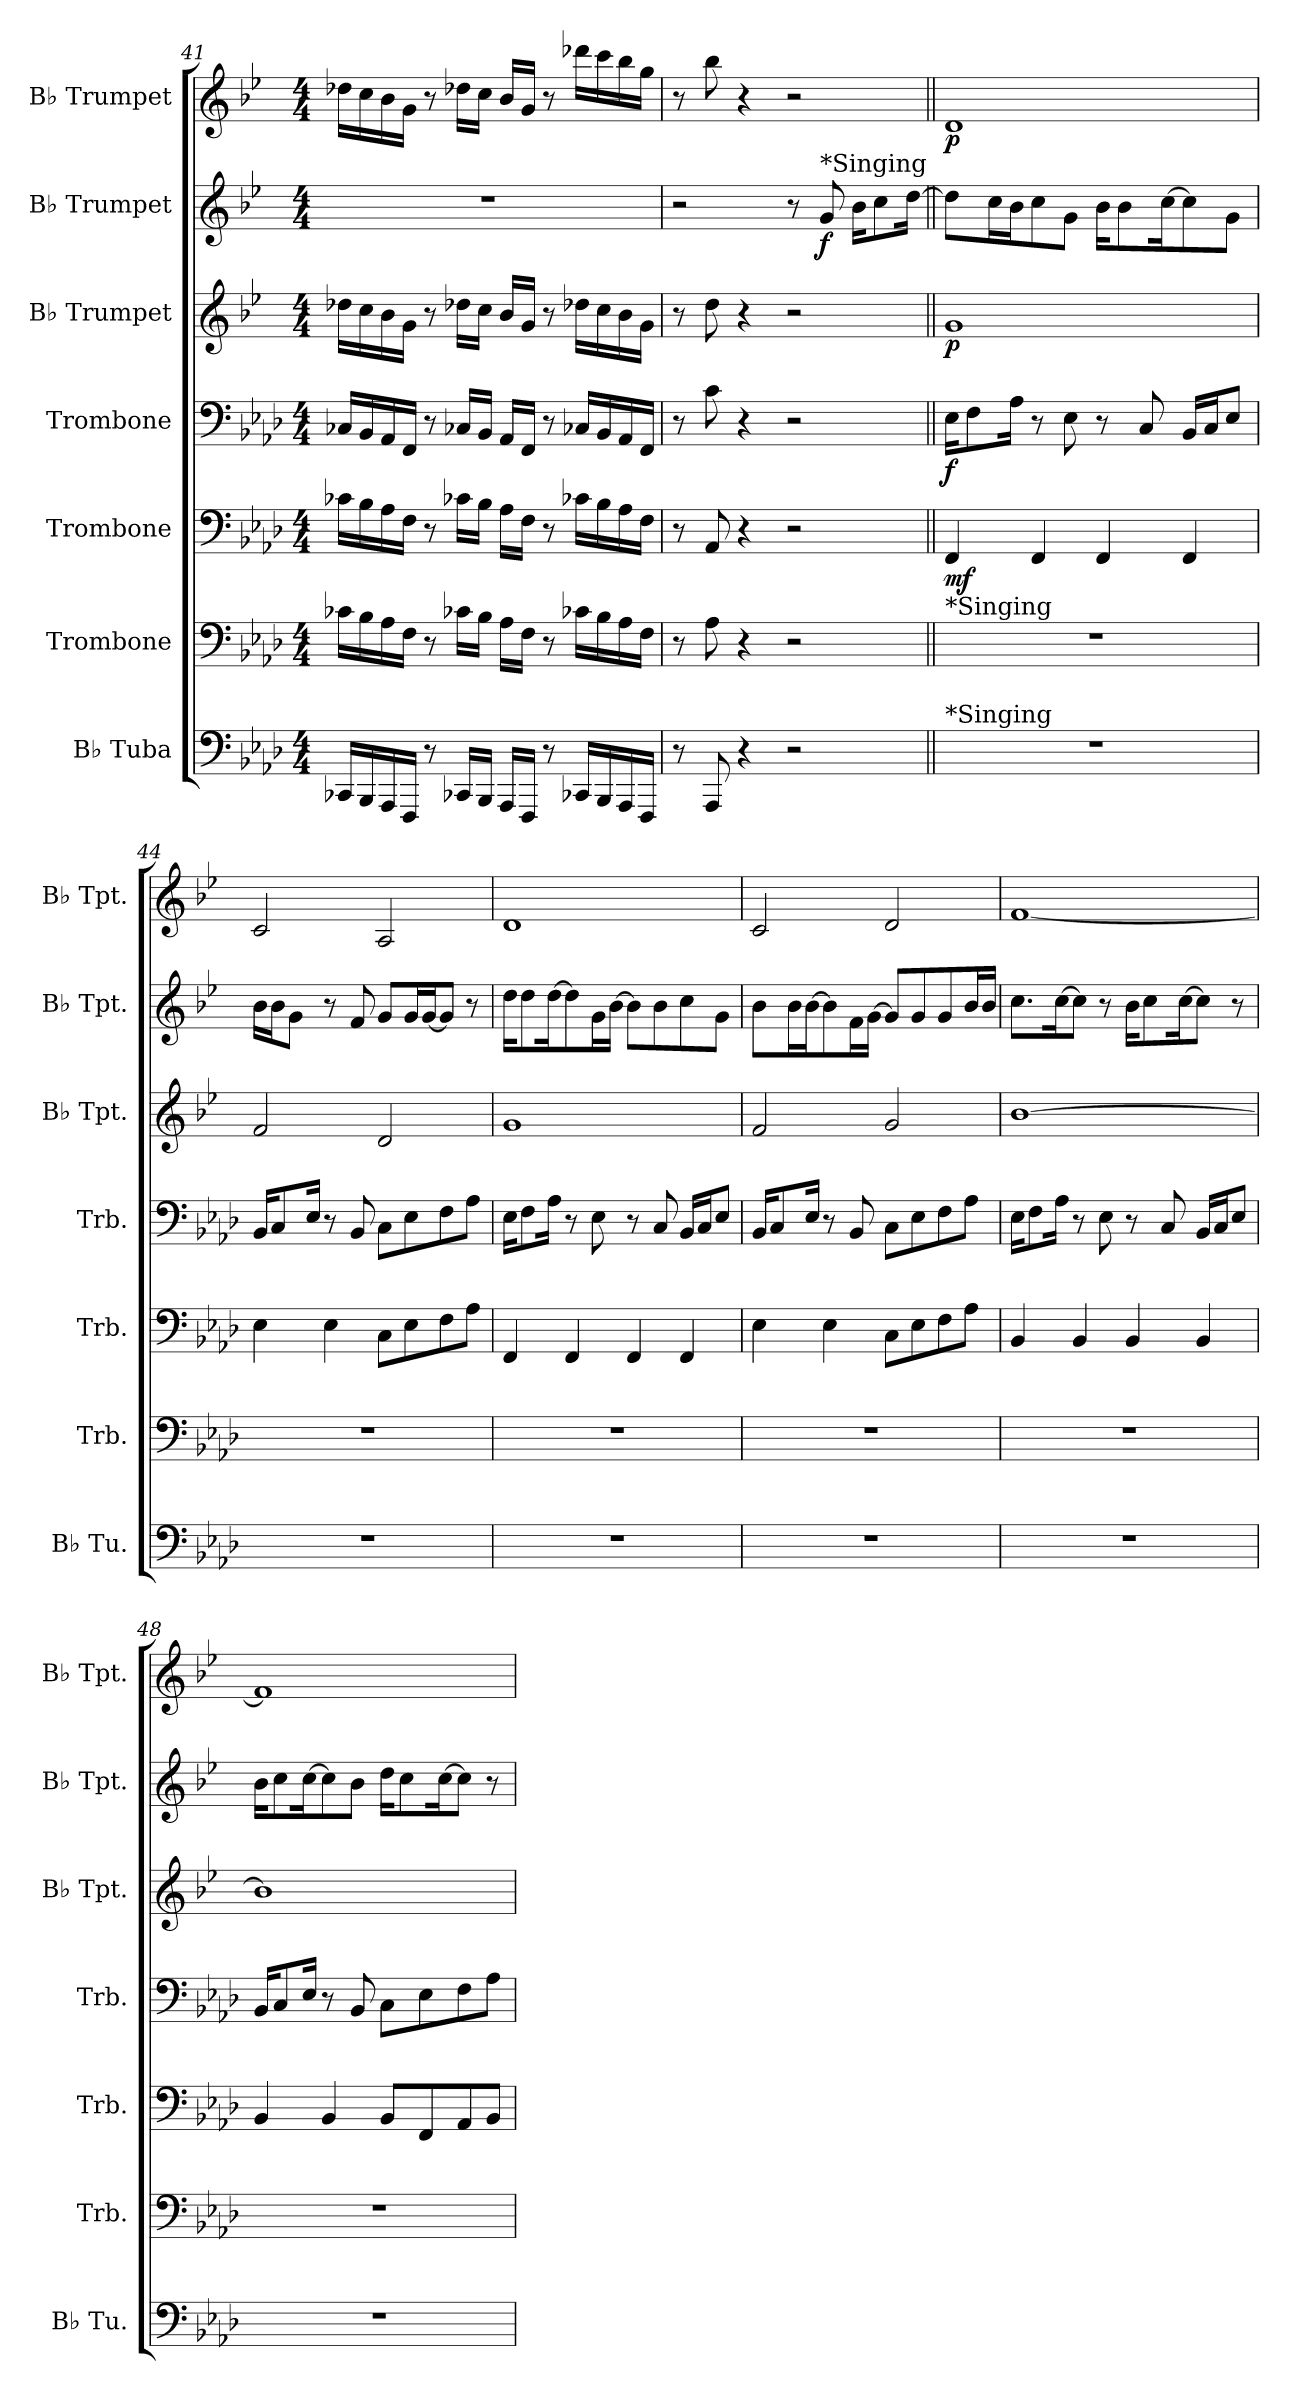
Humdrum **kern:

**kern	**kern	**kern	**dynam	**kern	**dynam	**kern	**dynam	**kern	**dynam	**kern	**dynam
*part7	*part6	*part5	*part5	*part4	*part4	*part3	*part3	*part2	*part2	*part1	*part1
*staff7	*staff6	*staff5	*staff5	*staff4	*staff4	*staff3	*staff3	*staff2	*staff2	*staff1	*staff1
*I"B♭ Tuba	*I"Trombone	*I"Trombone	*	*I"Trombone	*	*I"B♭ Trumpet	*	*I"B♭ Trumpet	*	*I"B♭ Trumpet	*
*I'B♭ Tu.	*I'Trb.	*I'Trb.	*	*I'Trb.	*	*I'B♭ Tpt.	*	*I'B♭ Tpt.	*	*I'B♭ Tpt.	*
*clefF4	*clefF4	*clefF4	*	*clefF4	*	*clefG2	*	*clefG2	*	*clefG2	*
*	*	*	*	*	*	*ITrd1c2	*	*ITrd1c2	*	*ITrd1c2	*
*k[b-e-a-d-]	*k[b-e-a-d-]	*k[b-e-a-d-]	*	*k[b-e-a-d-]	*	*k[b-e-a-d-]	*	*k[b-e-a-d-]	*	*k[b-e-a-d-]	*
*A-:	*A-:	*A-:	*	*A-:	*	*A-:	*	*A-:	*	*A-:	*
*M4/4	*M4/4	*M4/4	*	*M4/4	*	*M4/4	*	*M4/4	*	*M4/4	*
=41	=41	=41	=41	=41	=41	=41	=41	=41	=41	=41	=41
16CC-X/LL	16c-X\LL	16c-X\LL	.	16C-X/LL	.	16cc-X\LL	.	1r	.	16cc-X\LL	.
16BBB-/	16B-\	16B-\	.	16BB-/	.	16b-\	.	.	.	16b-\	.
16AAA-/	16A-\	16A-\	.	16AA-/	.	16a-\	.	.	.	16a-\	.
16FFF/JJ	16F\JJ	16F\JJ	.	16FF/JJ	.	16f\JJ	.	.	.	16f\JJ	.
8r	8r	8r	.	8r	.	8r	.	.	.	8r	.
16CC-X/LL	16c-X\LL	16c-X\LL	.	16C-X/LL	.	16cc-X\LL	.	.	.	16cc-X\LL	.
16BBB-/JJ	16B-\JJ	16B-\JJ	.	16BB-/JJ	.	16b-\JJ	.	.	.	16b-\JJ	.
16AAA-/LL	16A-\LL	16A-\LL	.	16AA-/LL	.	16a-/LL	.	.	.	16a-/LL	.
16FFF/JJ	16F\JJ	16F\JJ	.	16FF/JJ	.	16f/JJ	.	.	.	16f/JJ	.
8r	8r	8r	.	8r	.	8r	.	.	.	8r	.
16CC-X/LL	16c-X\LL	16c-X\LL	.	16C-X/LL	.	16cc-X\LL	.	.	.	16ccc-X\LL	.
16BBB-/	16B-\	16B-\	.	16BB-/	.	16b-\	.	.	.	16bb-\	.
16AAA-/	16A-\	16A-\	.	16AA-/	.	16a-\	.	.	.	16aa-\	.
16FFF/JJ	16F\JJ	16F\JJ	.	16FF/JJ	.	16f\JJ	.	.	.	16ff\JJ	.
!!LO:PB:g=z
=42	=42	=42	=42	=42	=42	=42	=42	=42	=42	=42	=42
8r	8r	8r	.	8r	.	8r	.	2r	.	8r	.
8AAA-/	8A-\	8AA-/	.	8c\	.	8cc\	.	.	.	8aa-\	.
4r	4r	4r	.	4r	.	4r	.	.	.	4r	.
2r	2r	2r	.	2r	.	2r	.	8r	.	2r	.
!	!	!	!	!	!	!	!	!LO:TX:a:t=*Singing	!	!	!
!	!	!	!	!	!	!	!	!	!LO:DY:b	!	!
.	.	.	.	.	.	.	.	8f/	f	.	.
.	.	.	.	.	.	.	.	16a-\KL	.	.	.
.	.	.	.	.	.	.	.	8b-\	.	.	.
.	.	.	.	.	.	.	.	[16cc\Jk	.	.	.
=43||	=43||	=43||	=43||	=43||	=43||	=43||	=43||	=43||	=43||	=43||	=43||
!	!LO:TX:a:t=*Singing	!	!	!	!	!	!	!	!	!	!
!LO:TX:a:t=*Singing	!	!	!	!	!	!	!	!	!	!	!
!	!	!	!LO:DY:b	!	!LO:DY:b	!	!LO:DY:b	!	!	!	!LO:DY:b
1r	1r	4FF/	mf	16E-\KL	f	1f	p	8cc\L]	.	1c	p
.	.	.	.	8F\	.	.	.	.	.	.	.
.	.	.	.	.	.	.	.	16b-\L	.	.	.
.	.	.	.	16A-\Jk	.	.	.	16a-\J	.	.	.
.	.	4FF/	.	8r	.	.	.	8b-\	.	.	.
.	.	.	.	8E-\	.	.	.	8f\J	.	.	.
.	.	4FF/	.	8r	.	.	.	16a-\KL	.	.	.
.	.	.	.	.	.	.	.	8a-\	.	.	.
.	.	.	.	8C/	.	.	.	.	.	.	.
.	.	.	.	.	.	.	.	[16b-\K	.	.	.
.	.	4FF/	.	16BB-/LL	.	.	.	8b-\]	.	.	.
.	.	.	.	16C/J	.	.	.	.	.	.	.
.	.	.	.	8E-/J	.	.	.	8f\J	.	.	.
=44	=44	=44	=44	=44	=44	=44	=44	=44	=44	=44	=44
1r	1r	4E-\	.	16BB-/KL	.	2e-/	.	16a-\LL	.	2B-/	.
.	.	.	.	8C/	.	.	.	16a-\J	.	.	.
.	.	.	.	.	.	.	.	8f\J	.	.	.
.	.	.	.	16E-/Jk	.	.	.	.	.	.	.
.	.	4E-\	.	8r	.	.	.	8r	.	.	.
.	.	.	.	8BB-/	.	.	.	8e-/	.	.	.
.	.	8C\L	.	8C\L	.	2c/	.	8f/L	.	2G/	.
.	.	8E-\	.	8E-\	.	.	.	16f/L	.	.	.
.	.	.	.	.	.	.	.	[16f/J	.	.	.
.	.	8F\	.	8F\	.	.	.	8f/J]	.	.	.
.	.	8A-\J	.	8A-\J	.	.	.	8r	.	.	.
!!LO:PB:g=z
=45	=45	=45	=45	=45	=45	=45	=45	=45	=45	=45	=45
1r	1r	4FF/	.	16E-\KL	.	1f	.	16cc\KL	.	1c	.
.	.	.	.	8F\	.	.	.	8cc\	.	.	.
.	.	.	.	16A-\Jk	.	.	.	[16cc\K	.	.	.
.	.	4FF/	.	8r	.	.	.	8cc\]	.	.	.
.	.	.	.	8E-\	.	.	.	16f\L	.	.	.
.	.	.	.	.	.	.	.	[16a-\JJ	.	.	.
.	.	4FF/	.	8r	.	.	.	8a-\L]	.	.	.
.	.	.	.	8C/	.	.	.	8a-\	.	.	.
.	.	4FF/	.	16BB-/LL	.	.	.	8b-\	.	.	.
.	.	.	.	16C/J	.	.	.	.	.	.	.
.	.	.	.	8E-/J	.	.	.	8f\J	.	.	.
=46	=46	=46	=46	=46	=46	=46	=46	=46	=46	=46	=46
1r	1r	4E-\	.	16BB-/KL	.	2e-/	.	8a-\L	.	2B-/	.
.	.	.	.	8C/	.	.	.	.	.	.	.
.	.	.	.	.	.	.	.	16a-\L	.	.	.
.	.	.	.	16E-/Jk	.	.	.	[16a-\J	.	.	.
.	.	4E-\	.	8r	.	.	.	8a-\]	.	.	.
.	.	.	.	8BB-/	.	.	.	16e-\L	.	.	.
.	.	.	.	.	.	.	.	[16f\JJ	.	.	.
.	.	8C\L	.	8C\L	.	2f/	.	8f/L]	.	2c/	.
.	.	8E-\	.	8E-\	.	.	.	8f/	.	.	.
.	.	8F\	.	8F\	.	.	.	8f/	.	.	.
.	.	8A-\J	.	8A-\J	.	.	.	16a-/L	.	.	.
.	.	.	.	.	.	.	.	16a-/JJ	.	.	.
=47	=47	=47	=47	=47	=47	=47	=47	=47	=47	=47	=47
1r	1r	4BB-/	.	16E-\KL	.	[1a-	.	8.b-\L	.	[1e-	.
.	.	.	.	8F\	.	.	.	.	.	.	.
.	.	.	.	16A-\Jk	.	.	.	[16b-\K	.	.	.
.	.	4BB-/	.	8r	.	.	.	8b-\J]	.	.	.
.	.	.	.	8E-\	.	.	.	8r	.	.	.
.	.	4BB-/	.	8r	.	.	.	16a-\KL	.	.	.
.	.	.	.	.	.	.	.	8b-\	.	.	.
.	.	.	.	8C/	.	.	.	.	.	.	.
.	.	.	.	.	.	.	.	[16b-\K	.	.	.
.	.	4BB-/	.	16BB-/LL	.	.	.	8b-\J]	.	.	.
.	.	.	.	16C/J	.	.	.	.	.	.	.
.	.	.	.	8E-/J	.	.	.	8r	.	.	.
!!LO:PB:g=z
=48	=48	=48	=48	=48	=48	=48	=48	=48	=48	=48	=48
1r	1r	4BB-/	.	16BB-/KL	.	1a-]	.	16a-\KL	.	1e-]	.
.	.	.	.	8C/	.	.	.	8b-\	.	.	.
.	.	.	.	16E-/Jk	.	.	.	[16b-\K	.	.	.
.	.	4BB-/	.	8r	.	.	.	8b-\]	.	.	.
.	.	.	.	8BB-/	.	.	.	8a-\J	.	.	.
.	.	8BB-/L	.	8C\L	.	.	.	16cc\KL	.	.	.
.	.	.	.	.	.	.	.	8b-\	.	.	.
.	.	8FF/	.	8E-\	.	.	.	.	.	.	.
.	.	.	.	.	.	.	.	[16b-\K	.	.	.
.	.	8AA-/	.	8F\	.	.	.	8b-\J]	.	.	.
.	.	8BB-/J	.	8A-\J	.	.	.	8r	.	.	.
=	=	=	=	=	=	=	=	=	=	=	=
*-	*-	*-	*-	*-	*-	*-	*-	*-	*-	*-	*-
